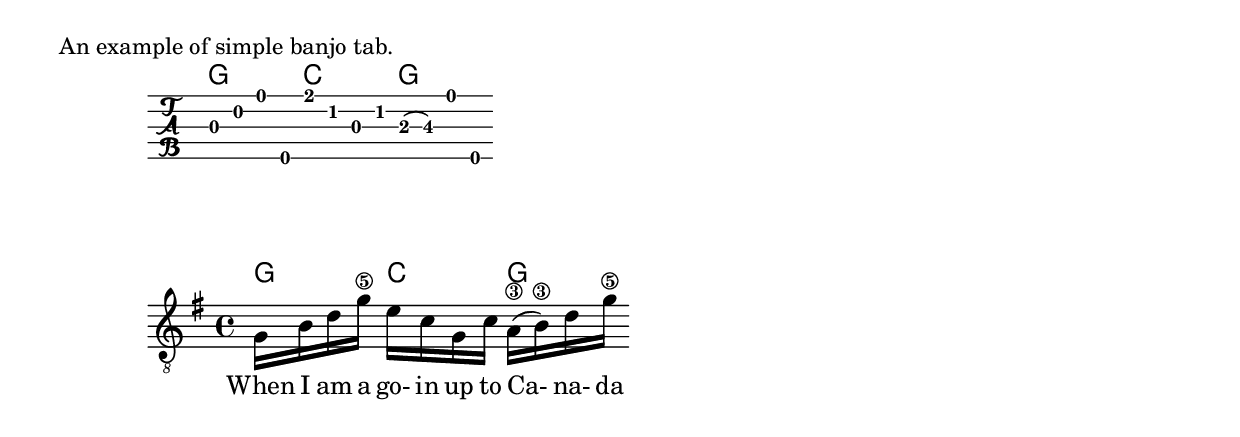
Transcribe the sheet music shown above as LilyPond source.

\version "2.8"
\include "english.ly"
\markup {
  "An example of simple banjo tab."
}
\paper {
 ragged-right = ##t
}

% Here we define the notes that make up the melody, their duration,
% and lilypond will write them out in tab for us. Note- it doesn't work in 
% the other direction ! 
% We include which octave a note like so: g'
% We include the string number like so :  g'\5
% We indicate a hammer-on or pull-off with a slur: a( b\3)
% We indicate right hand fingers: g'-T
% We dont need to specify which fret, the program determines that from the 
% pitch, and if we gave it a string, it uses that as well
melody = { g16 b d' g'\5         e' c' g c'
          a\3(  b\3) d' g'\5
}

% Here we show the chord structure of what's being played
chordpart = \chords { g4 c4 g4 }

% Here we add some lyrics. Note: any slurs do not by default take up 
% multiple syllables
lyricpart = \lyricmode { 
  When I am a     go- in up to 
  Ca- na- da      
}

\new Score {
% We display the chordpart simultaneously with, and on top of, the tab
% using the << and >> markers
<<
  \chordpart
  \new TabStaff {
    \set TabStaff.tablatureFormat = #fret-number-tablature-format-banjo
    \set TabStaff.stringTunings = #banjo-open-g-tuning

    % keep beaming horizontal, and below the staff 
    \override Beam #'positions = #'(-4.2 . -4.2)
    \melody
  }
>>
}

\markup { \hspace #1.0 }

% We also display the music (and chords) on a normal staff
% We start it in a new Score to indicate the two staves are not 
% related (like a treble/bass pair for piano)
\new Score {
<<
  \chordpart
  \new Staff {
    \key g \major
    \clef "treble_8"
    <<
      \new Voice = "one" { \melody }
      \new Lyrics \lyricsto "one" \lyricpart
    >>   
  }
>>
} 